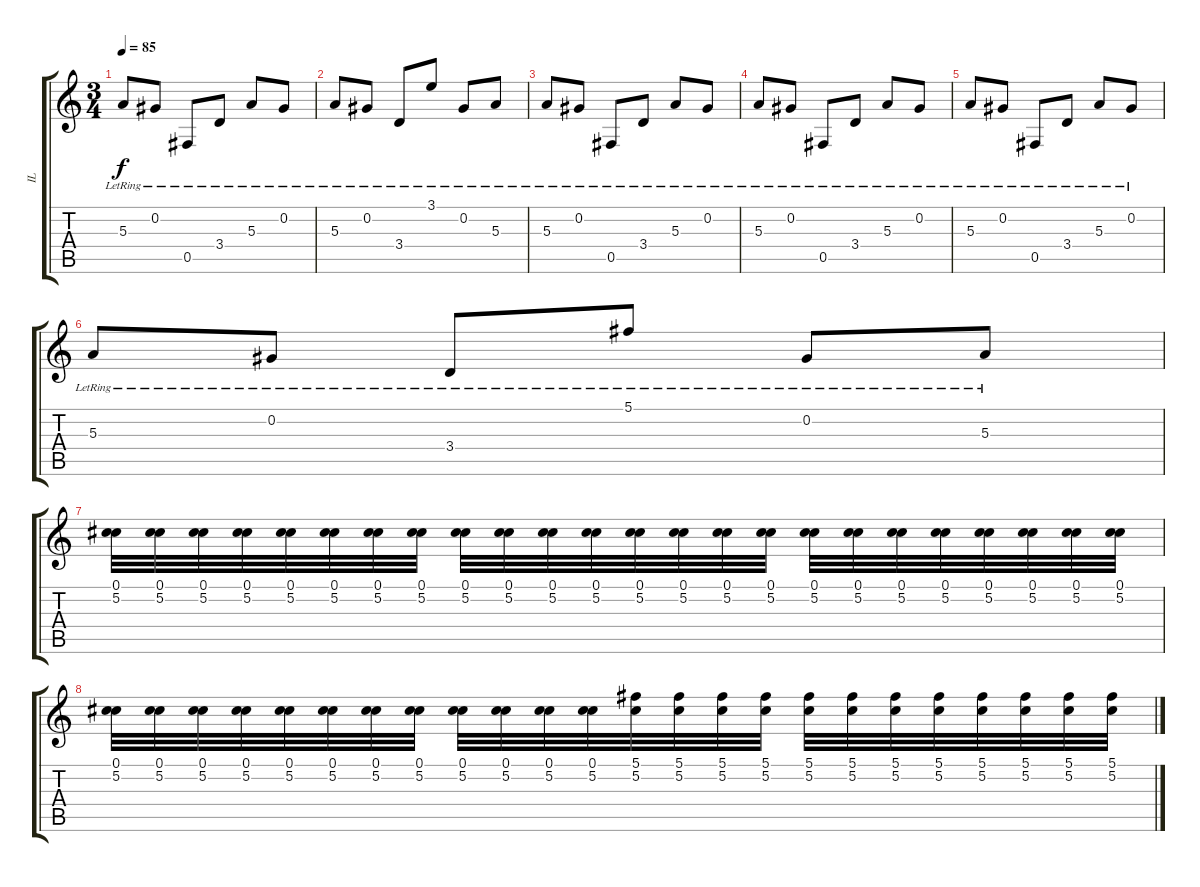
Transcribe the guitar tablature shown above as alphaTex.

\track ("IL" "IL") {instrument distortionguitar}
\staff {score tabs}
\tuning (Db4 Ab3 E3 B2 Gb2 Db2) {hide}
\ts (3 4)
\tempo 85
\clef g2
\ks c
5.3{lr}.8{dy f} 0.2{lr}.8 0.5{lr}.8 3.4{lr}.8 5.3{lr}.8 0.2{lr}.8 |
5.3{lr}.8 0.2{lr}.8 3.4{lr}.8 3.1{lr}.8 0.2{lr}.8 5.3{lr}.8 |
5.3{lr}.8 0.2{lr}.8 0.5{lr}.8 3.4{lr}.8 5.3{lr}.8 0.2{lr}.8 |
5.3{lr}.8 0.2{lr}.8 0.5{lr}.8 3.4{lr}.8 5.3{lr}.8 0.2{lr}.8 |
5.3{lr}.8 0.2{lr}.8 0.5{lr}.8 3.4{lr}.8 5.3{lr}.8 0.2{lr}.8 |
5.3{lr}.8 0.2{lr}.8 3.4{lr}.8 5.1{lr}.8 0.2{lr}.8 5.3{lr}.8 |
(0.1 5.2).32 (0.1 5.2).32 (0.1 5.2).32 (0.1 5.2).32 (0.1 5.2).32 (0.1 5.2).32 (0.1 5.2).32 (0.1 5.2).32 (0.1 5.2).32 (0.1 5.2).32 (0.1 5.2).32 (0.1 5.2).32 (0.1 5.2).32 (0.1 5.2).32 (0.1 5.2).32 (0.1 5.2).32 (0.1 5.2).32 (0.1 5.2).32 (0.1 5.2).32 (0.1 5.2).32 (0.1 5.2).32 (0.1 5.2).32 (0.1 5.2).32 (0.1 5.2).32 |
(0.1 5.2).32 (0.1 5.2).32 (0.1 5.2).32 (0.1 5.2).32 (0.1 5.2).32 (0.1 5.2).32 (0.1 5.2).32 (0.1 5.2).32 (0.1 5.2).32 (0.1 5.2).32 (0.1 5.2).32 (0.1 5.2).32 (5.1 5.2).32 (5.1 5.2).32 (5.1 5.2).32 (5.1 5.2).32 (5.1 5.2).32 (5.1 5.2).32 (5.1 5.2).32 (5.1 5.2).32 (5.1 5.2).32 (5.1 5.2).32 (5.1 5.2).32 (5.1 5.2).32
